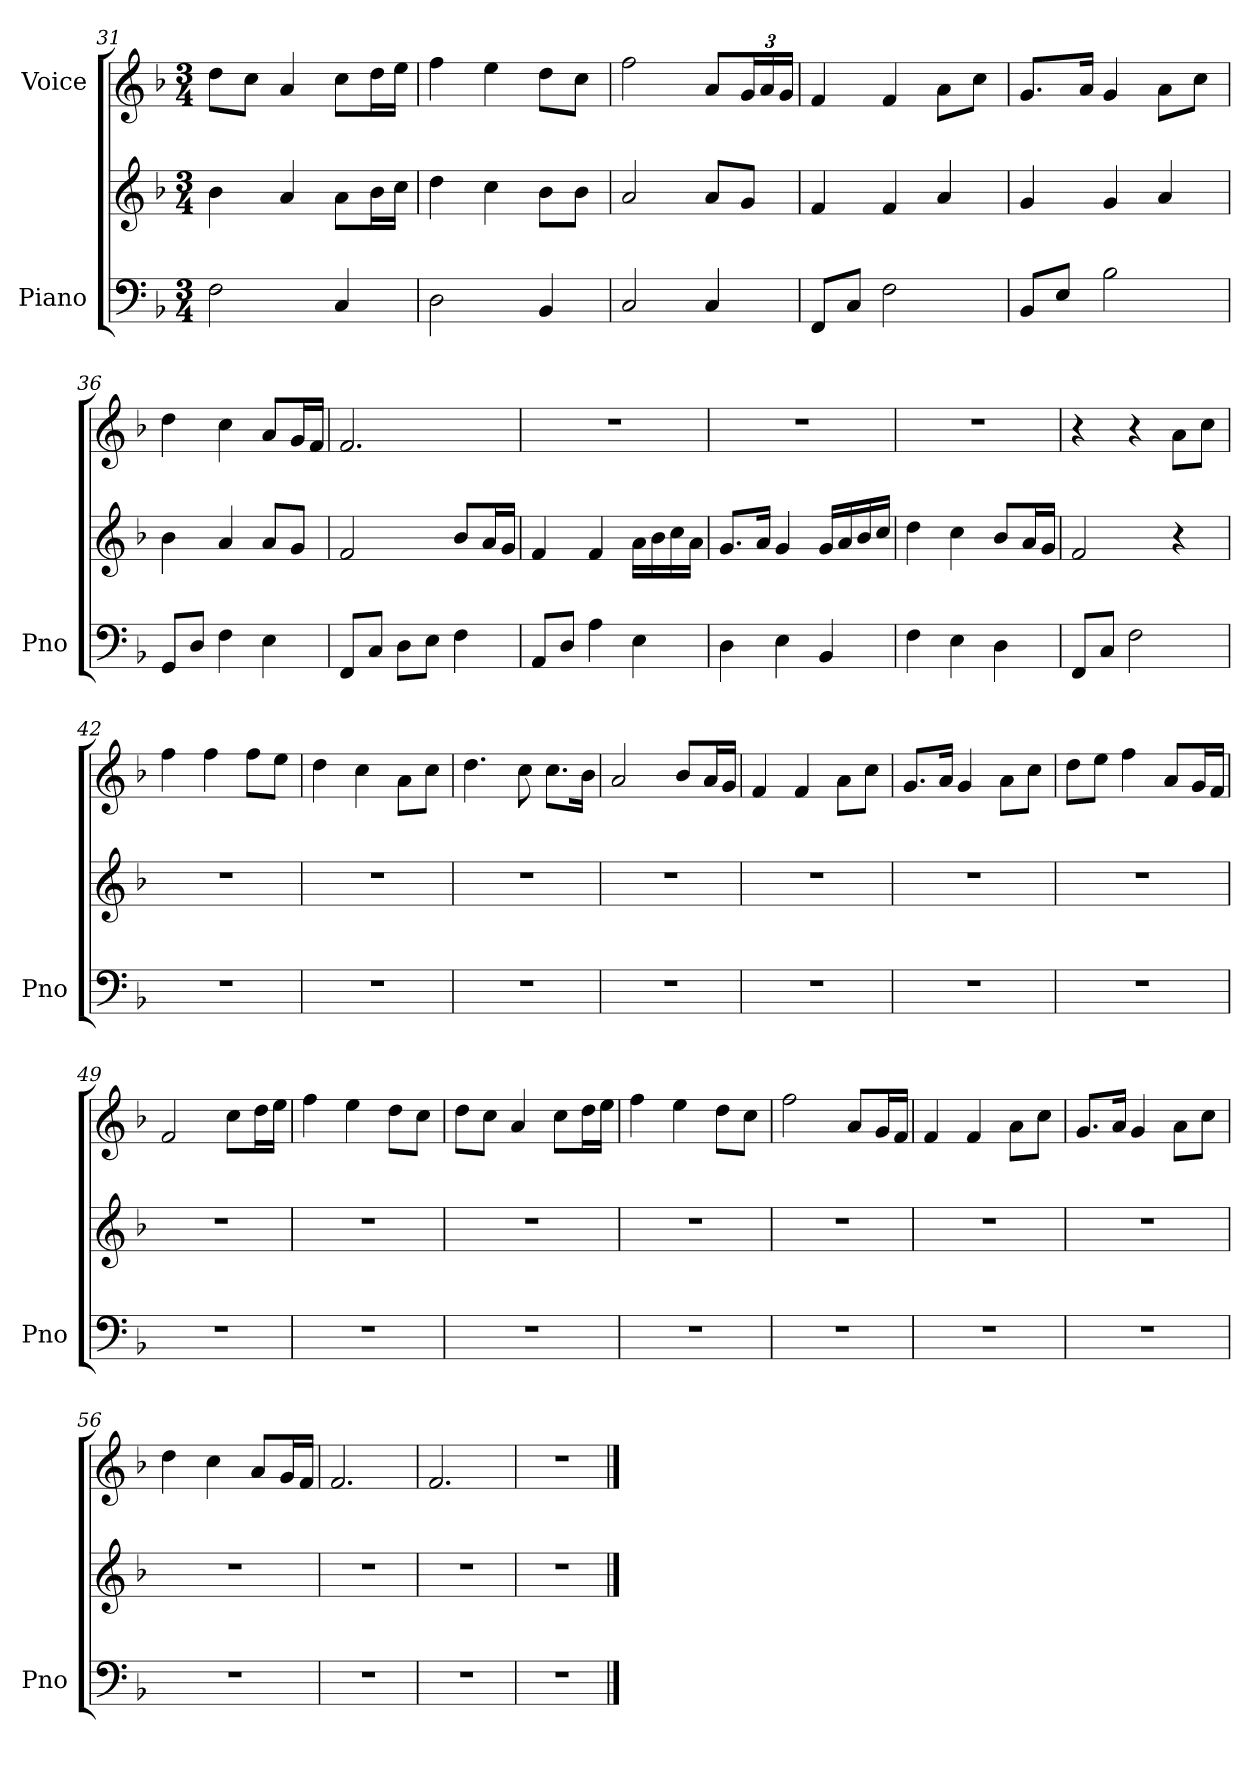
**kern	**kern	**kern
*part2	*part2	*part1
*staff3	*staff2	*staff1
*I"Piano	*	*I"Voice
*I'Pno	*	*
*clefF4	*clefG2	*clefG2
*k[b-]	*k[b-]	*k[b-]
*M3/4	*M3/4	*M3/4
=31	=31	=31
2F\	4b-\	8dd\L
.	.	8cc\J
.	4a/	4a/
4C/	8a\L	8cc\L
.	16b-\L	16dd\L
.	16cc\JJ	16ee\JJ
=32	=32	=32
2D\	4dd\	4ff\
.	4cc\	4ee\
4BB-/	8b-\L	8dd\L
.	8b-\J	8cc\J
=33	=33	=33
2C/	2a/	2ff\
4C/	8a/L	8a/L
*	*	*Xbrackettup
.	8g/J	24g/L
.	.	24a/
.	.	24g/JJ
=34	=34	=34
8FF/L	4f/	4f/
8C/J	.	.
2F\	4f/	4f/
.	4a/	8a\L
.	.	8cc\J
=35	=35	=35
8BB-/L	4g/	8.g/L
8E/J	.	.
.	.	16a/Jk
2B-\	4g/	4g/
.	4a/	8a\L
.	.	8cc\J
=36	=36	=36
8GG/L	4b-\	4dd\
8D/J	.	.
4F\	4a/	4cc\
4E\	8a/L	8a/L
.	8g/J	16g/L
.	.	16f/JJ
!!LO:LB:g=z
=37	=37	=37
8FF/L	2f/	2.f/
8C/J	.	.
8D\L	.	.
8E\J	.	.
4F\	8b-/L	.
.	16a/L	.
.	16g/JJ	.
=38	=38	=38
8AA/L	4f/	2.r
8D/J	.	.
4A\	4f/	.
4E\	16a\LL	.
.	16b-\	.
.	16cc\	.
.	16a\JJ	.
=39	=39	=39
4D\	8.g/L	2.r
.	16a/Jk	.
4E\	4g/	.
4BB-/	16g/LL	.
.	16a/	.
.	16b-/	.
.	16cc/JJ	.
=40	=40	=40
4F\	4dd\	2.r
4E\	4cc\	.
4D\	8b-/L	.
.	16a/L	.
.	16g/JJ	.
=41	=41	=41
8FF/L	2f/	4r
8C/J	.	.
2F\	.	4r
.	4r	8a\L
.	.	8cc\J
=42	=42	=42
2.r	2.r	4ff\
.	.	4ff\
.	.	8ff\L
.	.	8ee\J
=43	=43	=43
2.r	2.r	4dd\
.	.	4cc\
.	.	8a\L
.	.	8cc\J
!!LO:LB:g=z
=44	=44	=44
2.r	2.r	4.dd\
.	.	8cc\
.	.	8.cc\L
.	.	16b-\Jk
=45	=45	=45
2.r	2.r	2a/
.	.	8b-/L
.	.	16a/L
.	.	16g/JJ
=46	=46	=46
2.r	2.r	4f/
.	.	4f/
.	.	8a\L
.	.	8cc\J
=47	=47	=47
2.r	2.r	8.g/L
.	.	16a/Jk
.	.	4g/
.	.	8a\L
.	.	8cc\J
=48	=48	=48
2.r	2.r	8dd\L
.	.	8ee\J
.	.	4ff\
.	.	8a/L
.	.	16g/L
.	.	16f/JJ
=49	=49	=49
2.r	2.r	2f/
.	.	8cc\L
.	.	16dd\L
.	.	16ee\JJ
=50	=50	=50
2.r	2.r	4ff\
.	.	4ee\
.	.	8dd\L
.	.	8cc\J
=51	=51	=51
2.r	2.r	8dd\L
.	.	8cc\J
.	.	4a/
.	.	8cc\L
.	.	16dd\L
.	.	16ee\JJ
!!LO:PB:g=z
=52	=52	=52
2.r	2.r	4ff\
.	.	4ee\
.	.	8dd\L
.	.	8cc\J
=53	=53	=53
2.r	2.r	2ff\
.	.	8a/L
.	.	16g/L
.	.	16f/JJ
=54	=54	=54
2.r	2.r	4f/
.	.	4f/
.	.	8a\L
.	.	8cc\J
=55	=55	=55
2.r	2.r	8.g/L
.	.	16a/Jk
.	.	4g/
.	.	8a\L
.	.	8cc\J
=56	=56	=56
2.r	2.r	4dd\
.	.	4cc\
.	.	8a/L
.	.	16g/L
.	.	16f/JJ
=57	=57	=57
2.r	2.r	2.f/
=58	=58	=58
2.r	2.r	2.f/
=59	=59	=59
2.r	2.r	2.r
==	==	==
*-	*-	*-
